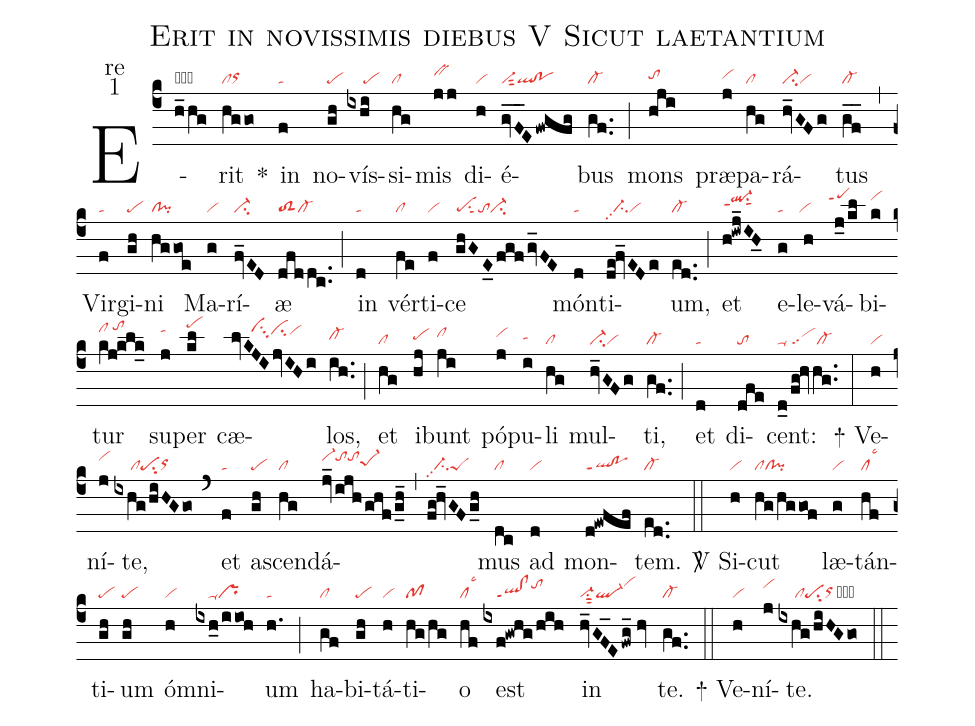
name:Erit in novissimis diebus V Sicut laetantium;
office-part:re;
mode:1;
nabc-lines:1;
%%
(c4) E(h_hg|obvi-cl)rit(hggo|clorhh) <sp>*</sp>() in(f|ta) no(gh|pe)vís(ixhi|/////pe)si(hg|cl)mis(jj|bvhi) di(h|vi)é(gv_F_E/fwgfg|vi-sut2ql!po)bus(gf..|cl-) (;) mons(hji|tohh) præ(j|vihh)pa(hg|cl)rá(hv_GFg|ci-vi)tus(gf__|cl-) (,) Vir(f|ta)gi(gh|pe)ni(hggoe|cl!pi) Ma(g|vi)rí(fv_ED|ci-)æ(dfddc..|toS2cl-) (;) in(d|ta) vér(fe|cl)ti(f|vi)ce(ghGE_0/fgfgv_FE|pesu1sut1toci-) món(d|ta)ti(de!fv_EDe|//ci-pp2vi)um,(ed..|cl-) (;) et(h!iwj_IH_0|ql-hjppt1su1sut1) e(g|ta)le(h|`vi)vá(j_0/kl|``pehkppt1)bi(k|vihk)tur(kj!klk_|clhk/tohl) su(j|tahk)per(kl|pehm) cæ(lvKJIjvIHi|//////vihksu3cihjvihj)los,(ih..|cl-hh) (;) et(hg|cl) i(hj|pehh)bunt(ji|clhi) pó(j|vihi)pu(i|tahh)li(hg|cl) mul(hv_GFg|ci-vi)ti,(gf..|cl-) (;) et(d|ta) di(dfe|to)cent:(d_0/fg!hvhg..|ta-/sccl-) (:)

<sp>+</sp> Ve(h|vi)ní(j|vihj)te,(ixhg/hiHGgo|/////clpesu2orhh) (`) et(f|ta) as(gh|pe)cen(hg|cl)dá(jv_ijh/ghf/g_h_|vi-hjtohjtohjpe-1hh)(,)(fg!hv_GFg_h|//ci-pp2peS)mus(dc|cl) ad(d|vi) mon(d!ewfef|ql!poppt1)tem.(ed..|cl-) (::)

<sp>V/</sp> Si(h|vi)cut(hg/hggof|clcl!pi) læ(g|vi)tán(hf|cllsc3)ti(gh|pe)um(gh|pe) óm(h|vi)ni(ixh_0/iioh|////ta-pr)um(h.|ta) (;) ha(gf|cl)bi(gh|pe)tá(h|vi)ti(hg/hg|pf)o(hf|cllsc3) est(ixf!gwhg/hih|////ql!clppt1tohj) in(hv_GF_E/fwg_//hv|vi-su1sut2ql-vihk) te.(gf..|cl-) (::)

<sp>+</sp> Ve(h|vi)ní(j|vihj)te.(ixhg/hiHGgo|/////clpesu2orhhcb) (::)
